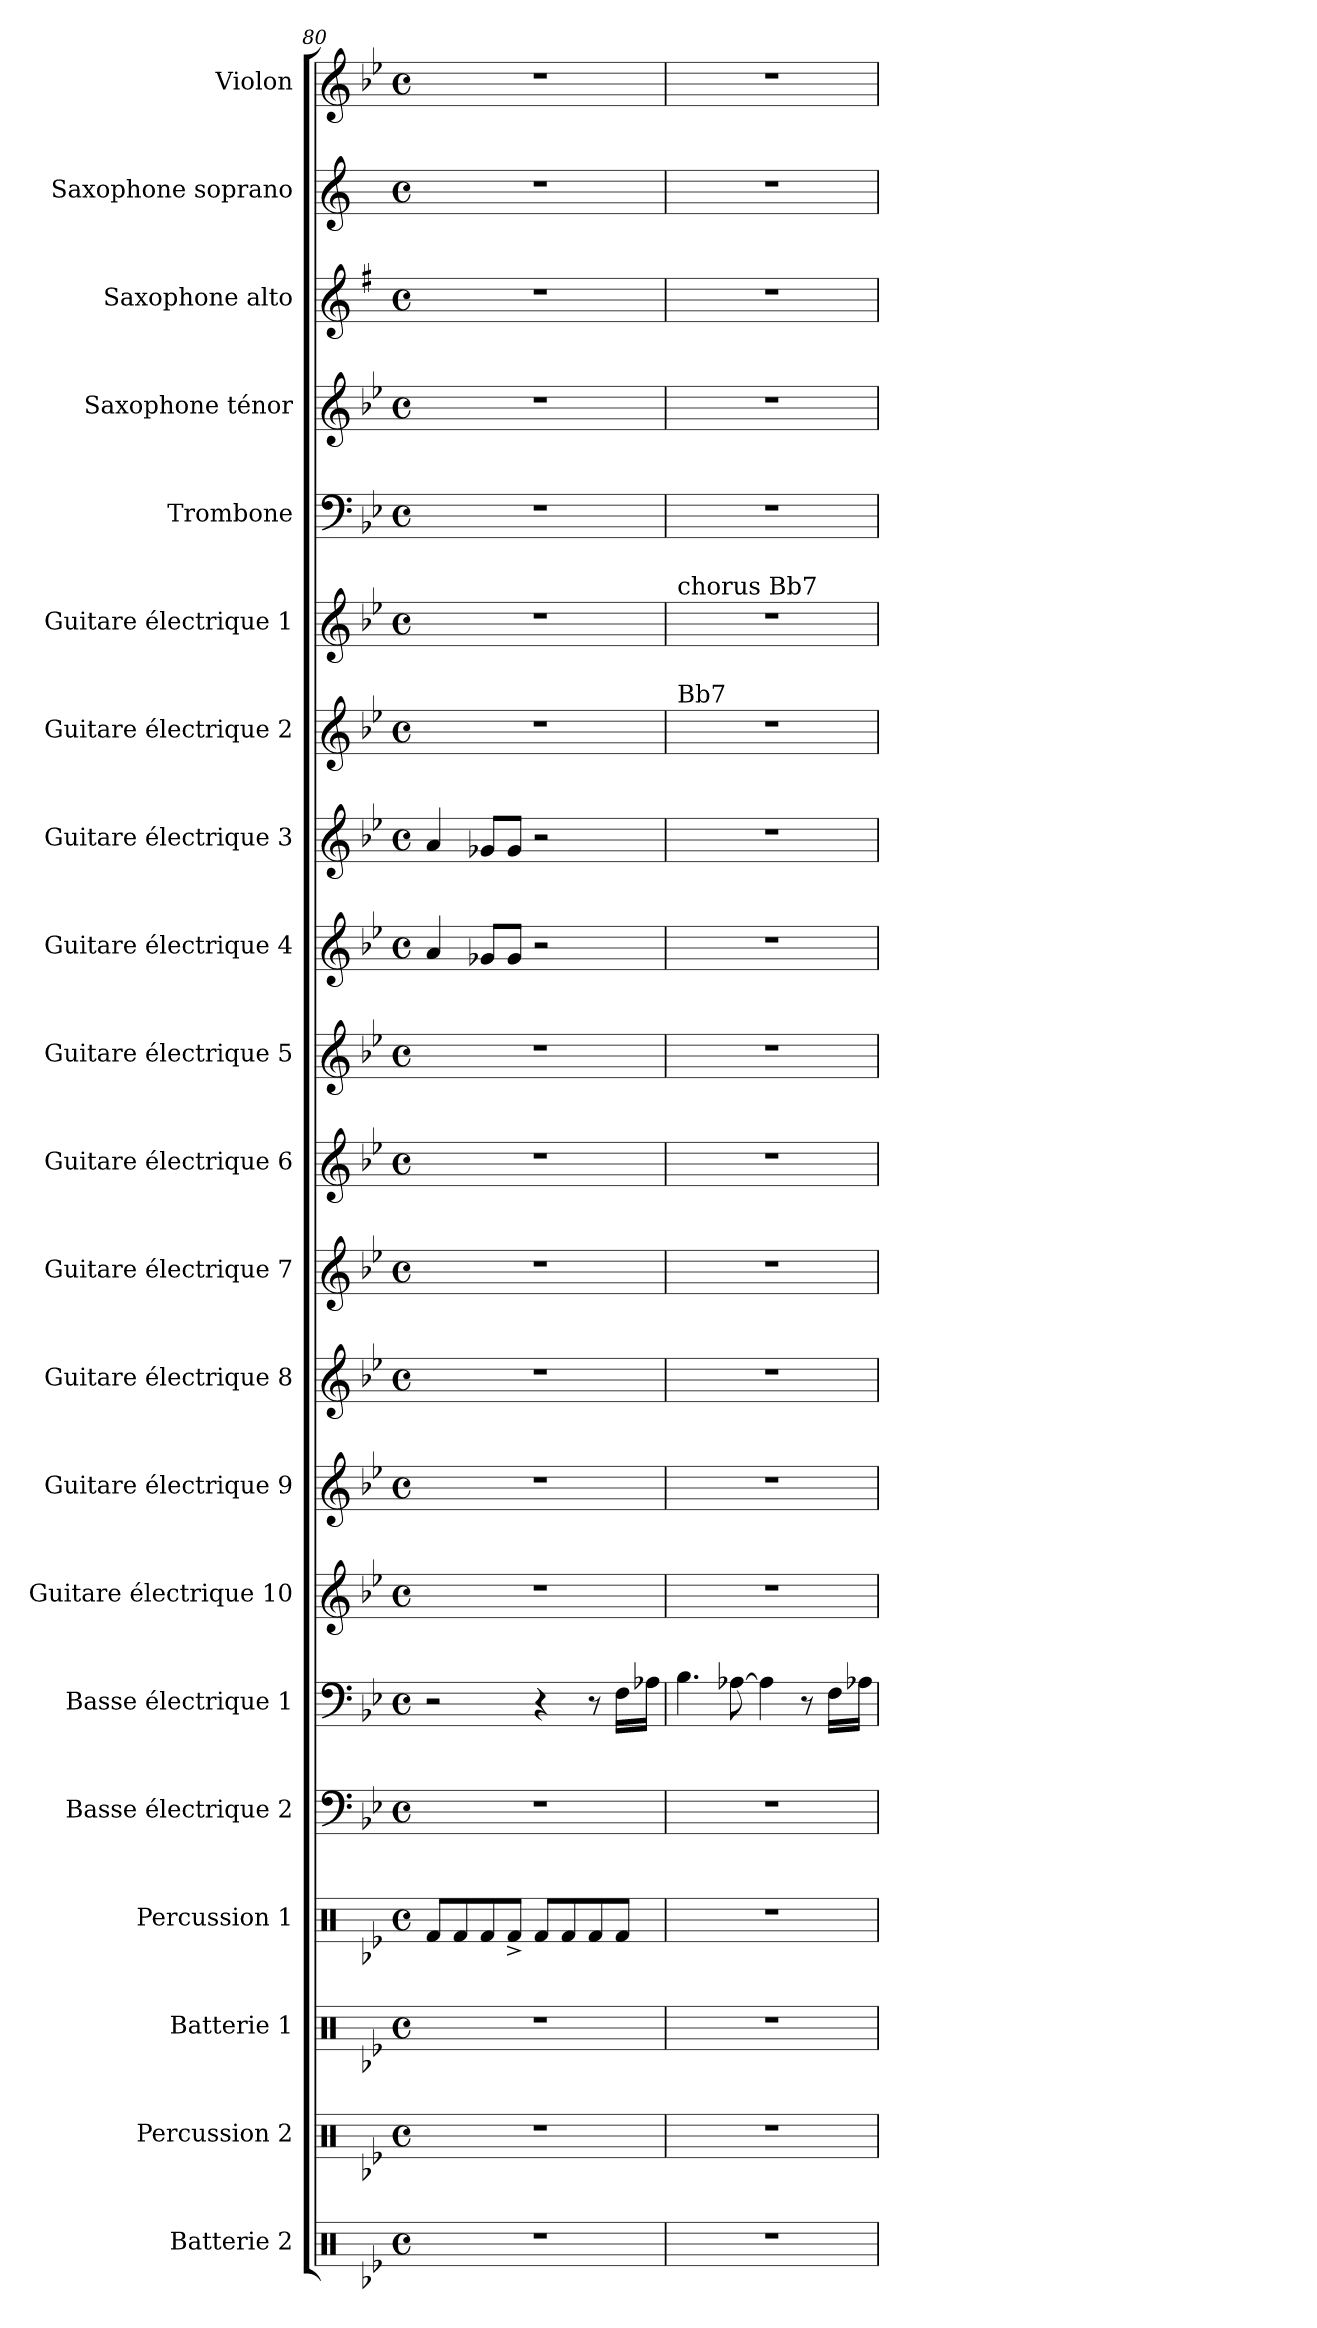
**kern	**kern	**kern	**kern	**kern	**kern	**kern	**kern	**kern	**kern	**kern	**kern	**kern	**kern	**kern	**kern	**kern	**kern	**kern	**kern	**kern
*part21	*part20	*part19	*part18	*part17	*part16	*part15	*part14	*part13	*part12	*part11	*part10	*part9	*part8	*part7	*part6	*part5	*part4	*part3	*part2	*part1
*staff21	*staff20	*staff19	*staff18	*staff17	*staff16	*staff15	*staff14	*staff13	*staff12	*staff11	*staff10	*staff9	*staff8	*staff7	*staff6	*staff5	*staff4	*staff3	*staff2	*staff1
*I"Batterie 2	*I"Percussion 2	*I"Batterie 1	*I"Percussion 1	*I"Basse électrique 2	*I"Basse électrique 1	*I"Guitare électrique 10	*I"Guitare électrique 9	*I"Guitare électrique 8	*I"Guitare électrique 7	*I"Guitare électrique 6	*I"Guitare électrique 5	*I"Guitare électrique 4	*I"Guitare électrique 3	*I"Guitare électrique 2	*I"Guitare électrique 1	*I"Trombone	*I"Saxophone ténor	*I"Saxophone alto	*I"Saxophone soprano	*I"Violon
*I'Batt. 2	*I'Perc. 2	*I'Batt. 1	*I'Perc. 1	*I'B.ƒ. 2	*I'B.ƒ. 1	*I'Gtr.ƒ. 10	*I'Gtr.ƒ. 9	*I'Gtr.ƒ. 8	*I'Gtr.ƒ. 7	*I'Gtr.ƒ. 6	*I'Gtr.ƒ. 5	*I'Gtr.ƒ. 4	*I'Gtr.ƒ. 3	*I'Gtr.ƒ. 2	*I'Gtr.ƒ. 1	*I'Tbn.	*I'Sx. T.	*I'Sx. A.	*I'Sx. S.	*I'Vln.
*clefX	*clefX	*clefX	*clefX	*clefF4	*clefF4	*clefG2	*clefG2	*clefG2	*clefG2	*clefG2	*clefG2	*clefG2	*clefG2	*clefG2	*clefG2	*clefF4	*clefG2	*clefG2	*clefG2	*clefG2
*	*	*	*	*ITrd7c12	*ITrd7c12	*ITrd7c12	*ITrd7c12	*ITrd7c12	*ITrd7c12	*ITrd7c12	*ITrd7c12	*ITrd7c12	*ITrd7c12	*ITrd7c12	*ITrd7c12	*	*ITrd8c14	*ITrd5c9	*ITrd1c2	*
*k[b-e-]	*k[b-e-]	*k[b-e-]	*k[b-e-]	*k[b-e-]	*k[b-e-]	*k[b-e-]	*k[b-e-]	*k[b-e-]	*k[b-e-]	*k[b-e-]	*k[b-e-]	*k[b-e-]	*k[b-e-]	*k[b-e-]	*k[b-e-]	*k[b-e-]	*k[b-e-]	*k[b-e-]	*k[b-e-]	*k[b-e-]
*B-:	*B-:	*B-:	*B-:	*B-:	*B-:	*B-:	*B-:	*B-:	*B-:	*B-:	*B-:	*B-:	*B-:	*B-:	*B-:	*B-:	*B-:	*B-:	*B-:	*B-:
*M4/4	*M4/4	*M4/4	*M4/4	*M4/4	*M4/4	*M4/4	*M4/4	*M4/4	*M4/4	*M4/4	*M4/4	*M4/4	*M4/4	*M4/4	*M4/4	*M4/4	*M4/4	*M4/4	*M4/4	*M4/4
*met(c)	*met(c)	*met(c)	*met(c)	*met(c)	*met(c)	*met(c)	*met(c)	*met(c)	*met(c)	*met(c)	*met(c)	*met(c)	*met(c)	*met(c)	*met(c)	*met(c)	*met(c)	*met(c)	*met(c)	*met(c)
=80	=80	=80	=80	=80	=80	=80	=80	=80	=80	=80	=80	=80	=80	=80	=80	=80	=80	=80	=80	=80
1r	1r	1r	8Rf/L	1r	2r	1r	1r	1r	1r	1r	1r	4A/	4A/	1r	1r	1r	1r	1r	1r	1r
.	.	.	8Rf/	.	.	.	.	.	.	.	.	.	.	.	.	.	.	.	.	.
.	.	.	8Rf/	.	.	.	.	.	.	.	.	8G-X/L	8G-X/L	.	.	.	.	.	.	.
.	.	.	8Rf^</J	.	.	.	.	.	.	.	.	8G-/J	8G-/J	.	.	.	.	.	.	.
.	.	.	8Rf/L	.	4r	.	.	.	.	.	.	2r	2r	.	.	.	.	.	.	.
.	.	.	8Rf/	.	.	.	.	.	.	.	.	.	.	.	.	.	.	.	.	.
.	.	.	8Rf/	.	8r	.	.	.	.	.	.	.	.	.	.	.	.	.	.	.
.	.	.	8Rf/J	.	16FF\LL	.	.	.	.	.	.	.	.	.	.	.	.	.	.	.
.	.	.	.	.	16AA-X\JJ	.	.	.	.	.	.	.	.	.	.	.	.	.	.	.
!!LO:PB:g=z
=81	=81	=81	=81	=81	=81	=81	=81	=81	=81	=81	=81	=81	=81	=81	=81	=81	=81	=81	=81	=81
!	!	!	!	!	!	!	!	!	!	!	!	!	!	!	!LO:TX:a:t=chorus Bb7	!	!	!	!	!
!	!	!	!	!	!	!	!	!	!	!	!	!	!	!LO:TX:a:t=Bb7	!	!	!	!	!	!
1r	1r	1r	1r	1r	4.BB-\	1r	1r	1r	1r	1r	1r	1r	1r	1r	1r	1r	1r	1r	1r	1r
.	.	.	.	.	[8AA-\	.	.	.	.	.	.	.	.	.	.	.	.	.	.	.
.	.	.	.	.	4AA-\]	.	.	.	.	.	.	.	.	.	.	.	.	.	.	.
.	.	.	.	.	8r	.	.	.	.	.	.	.	.	.	.	.	.	.	.	.
.	.	.	.	.	16FF\LL	.	.	.	.	.	.	.	.	.	.	.	.	.	.	.
.	.	.	.	.	16AA-X\JJ	.	.	.	.	.	.	.	.	.	.	.	.	.	.	.
=	=	=	=	=	=	=	=	=	=	=	=	=	=	=	=	=	=	=	=	=
*-	*-	*-	*-	*-	*-	*-	*-	*-	*-	*-	*-	*-	*-	*-	*-	*-	*-	*-	*-	*-
